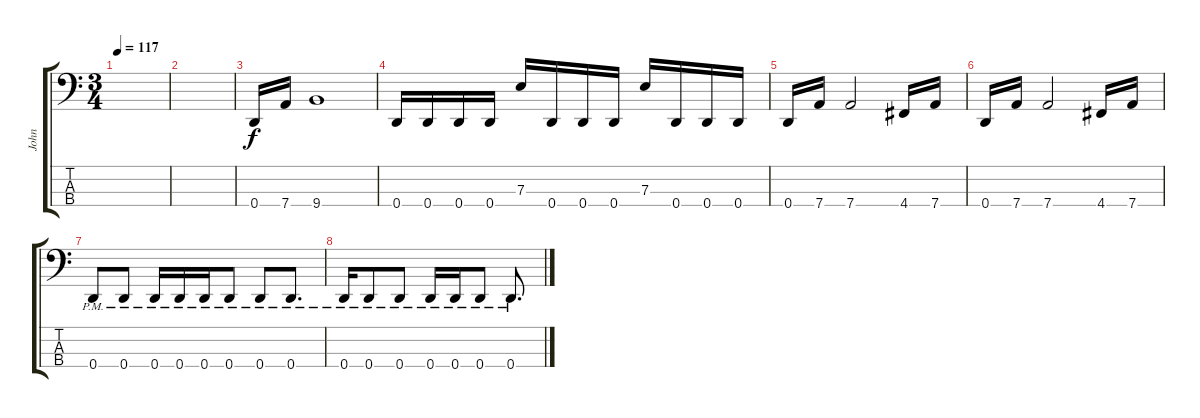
\track ("John" "John") {instrument electricbassfinger}
\staff {score tabs}
\tuning (G2 D2 A1 D1) {hide}
\ts (3 4)
\tempo 117
\clef f4
\ks c
|
|
0.4.16 7.4.16 9.4.1 |
0.4.16 0.4.16 0.4.16 0.4.16 7.3.16 0.4.16 0.4.16 0.4.16 7.3.16 0.4.16 0.4.16 0.4.16 |
0.4.16 7.4.16 7.4.2 4.4.16 7.4.16 |
0.4.16 7.4.16 7.4.2 4.4.16 7.4.16 |
0.4{pm}.8 0.4{pm}.8 0.4{pm}.16 0.4{pm}.16 0.4{pm}.16 0.4{pm}.8 0.4{pm}.8 0.4{pm}.8{d} |
0.4{pm}.16 0.4{pm}.8 0.4{pm}.8 0.4{pm}.16 0.4{pm}.16 0.4{pm}.8 0.4{pm}.8{d}
